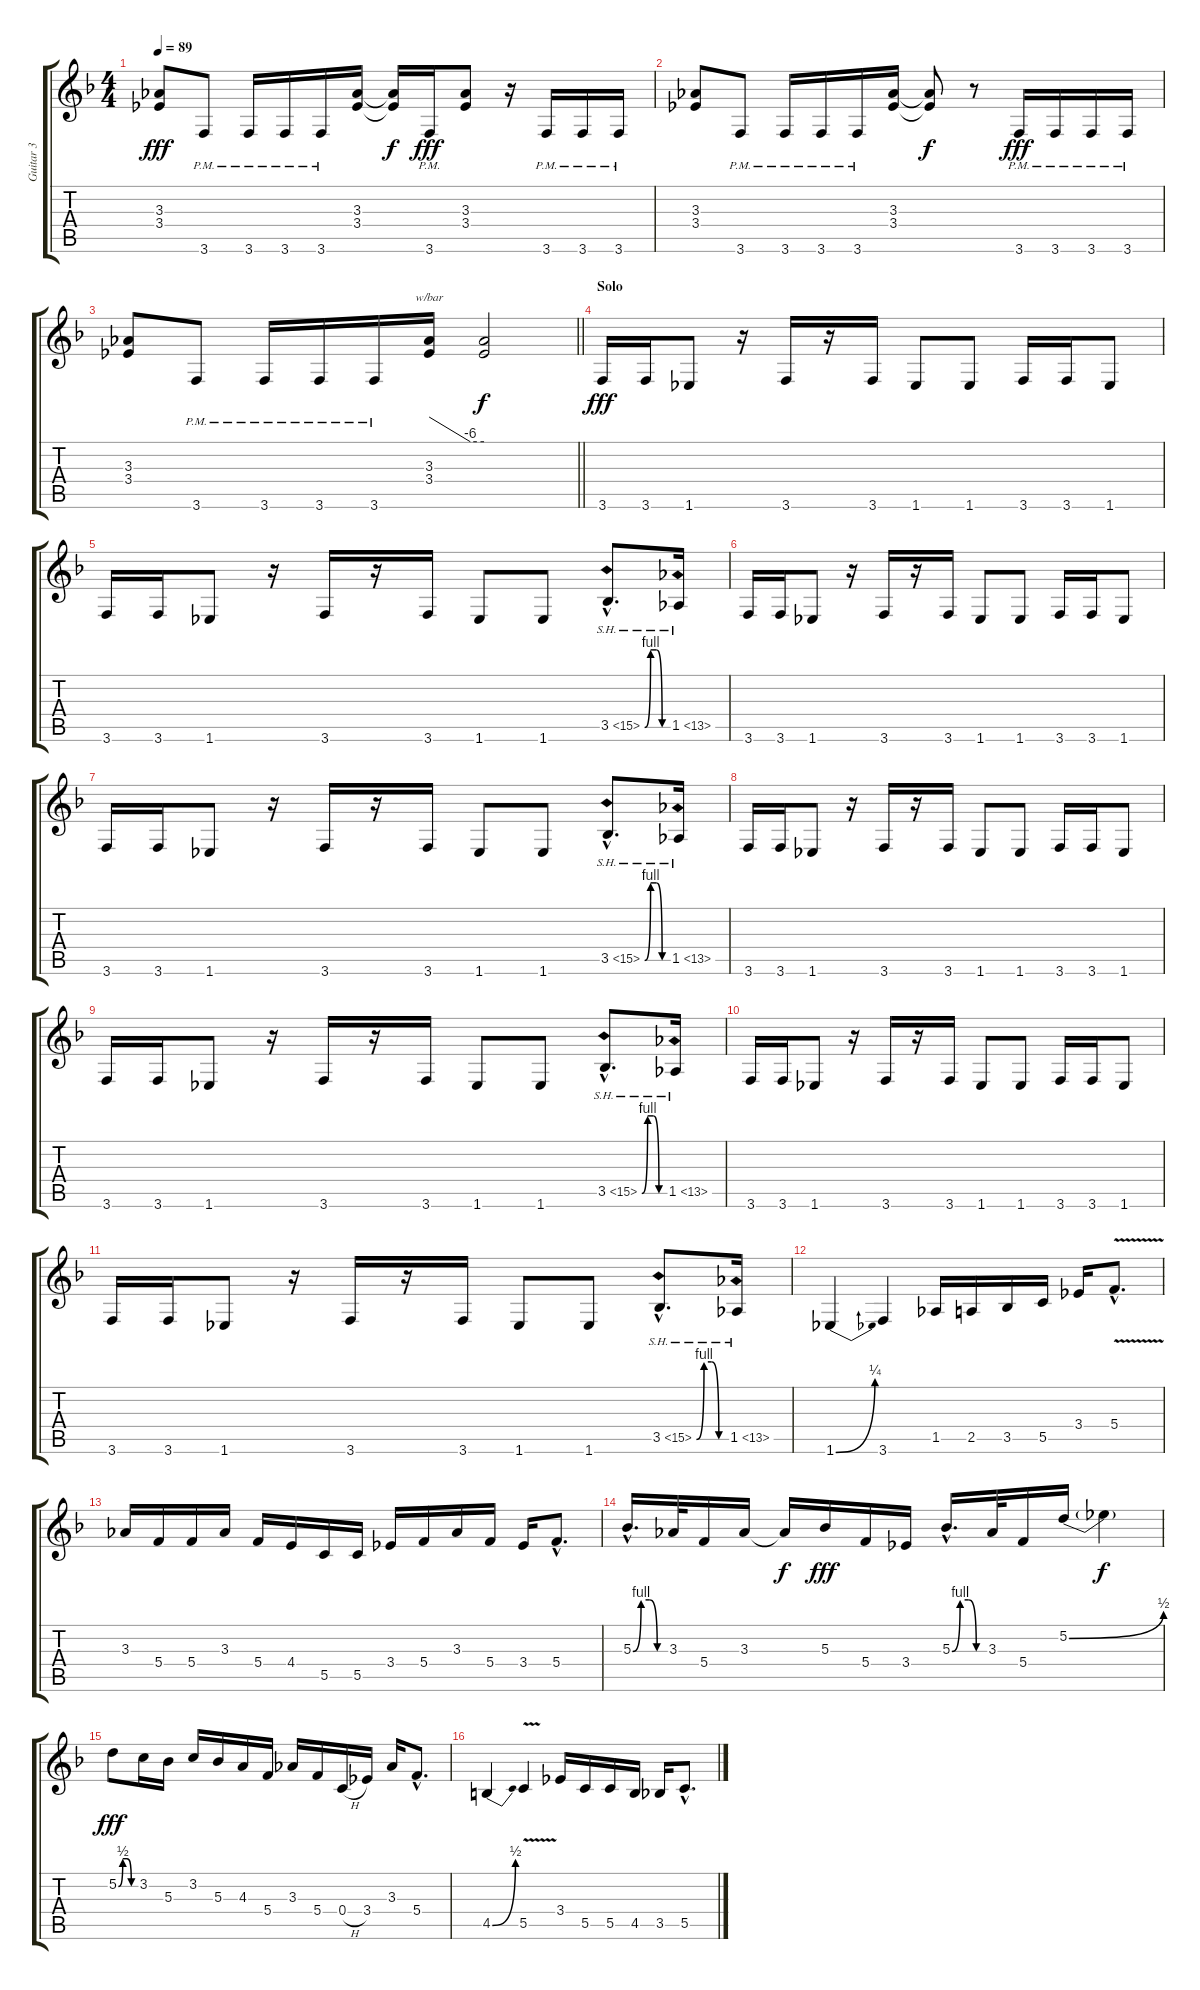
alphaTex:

\track ("Guitar 3" "Guitar 3") {instrument distortionguitar}
\staff {score tabs}
\tuning (D4 A3 F3 C3 G2 D2) {hide}
\ts (4 4)
\tempo 89
\clef g2
\ks f
(3.3 3.4).8{dy fff} 3.6{pm}.8 3.6{pm}.16 3.6{pm}.16 3.6{pm}.16 (3.3 3.4).16 (3.3{t} 3.4{t}).16{dy f} 3.6{pm}.16{dy fff} (3.3 3.4).8 r.16 3.6{pm}.16 3.6{pm}.16 3.6{pm}.16 |
(3.3 3.4).8 3.6{pm}.8 3.6{pm}.16 3.6{pm}.16 3.6{pm}.16 (3.3 3.4).16 (3.3{t} 3.4{t}).8{dy f} r.8 3.6{pm}.16{dy fff} 3.6{pm}.16 3.6{pm}.16 3.6{pm}.16 |
\barLineRight lightlight
(3.3 3.4).8 3.6{pm}.8 3.6{pm}.16 3.6{pm}.16 3.6{pm}.16 (3.3 3.4).16{tbe (custom default 0 0 45 -24 60 -24)} (3.3{t} 3.4{t}).2{dy f} |
\section ("" "Solo")
3.6.16{dy fff} 3.6.16 1.6.8 r.16 3.6.16 r.16 3.6.16 1.6.8 1.6.8 3.6.16 3.6.16 1.6.8 |
3.6.16 3.6.16 1.6.8 r.16 3.6.16 r.16 3.6.16 1.6.8 1.6.8 3.5{be (custom 0 0 15 4 30 4 45 0 60 0) sh 12 hac}.8{d} 1.5{sh 12}.16 |
3.6.16 3.6.16 1.6.8 r.16 3.6.16 r.16 3.6.16 1.6.8 1.6.8 3.6.16 3.6.16 1.6.8 |
3.6.16 3.6.16 1.6.8 r.16 3.6.16 r.16 3.6.16 1.6.8 1.6.8 3.5{be (custom 0 0 15 4 30 4 45 0 60 0) sh 12 hac}.8{d} 1.5{sh 12}.16 |
3.6.16 3.6.16 1.6.8 r.16 3.6.16 r.16 3.6.16 1.6.8 1.6.8 3.6.16 3.6.16 1.6.8 |
3.6.16 3.6.16 1.6.8 r.16 3.6.16 r.16 3.6.16 1.6.8 1.6.8 3.5{be (custom 0 0 15 4 30 4 45 0 60 0) sh 12 hac}.8{d} 1.5{sh 12}.16 |
3.6.16 3.6.16 1.6.8 r.16 3.6.16 r.16 3.6.16 1.6.8 1.6.8 3.6.16 3.6.16 1.6.8 |
3.6.16 3.6.16 1.6.8 r.16 3.6.16 r.16 3.6.16 1.6.8 1.6.8 3.5{be (custom 0 0 15 4 30 4 45 0 60 0) sh 12 hac}.8{d} 1.5{sh 12}.16 |
1.6{be (bend 0 0 60 1)}.4 3.6.4 1.5.16 2.5.16 3.5.16 5.5.16 3.4.16 5.4{v hac}.8{d} |
3.3.16 5.4.16 5.4.16 3.3.16 5.4.16 4.4.16 5.5.16 5.5.16 3.4.16 5.4.16 3.3.16 5.4.16 3.4.16 5.4{hac}.8{d} |
5.3{be (custom 0 0 15 4 30 4 45 0 60 0) hac}.16{d} 3.3.32 5.4.16 3.3.16 3.3{t}.16{dy f} 5.3.16{dy fff} 5.4.16 3.4.16 5.3{be (custom 0 0 15 4 30 4 45 0 60 0) hac}.16{d} 3.3.32 5.4.16 5.2{be (bend 0 0 60 2)}.16 5.2{t}.4{dy f} |
5.2{be (custom 0 0 15 2 30 2 45 0 60 0)}.8{dy fff} 3.2.16 5.3.16 3.2.16 5.3.16 4.3.16 5.4.16 3.3.16 5.4.16 0.4{h}.16 3.4.16 3.3.16 5.4{hac}.8{d} |
4.5{be (bend 0 0 60 2)}.4 5.5{v}.4 3.4.16 5.5.16 5.5.16 4.5.16 3.5.16 5.5{hac}.8{d}
